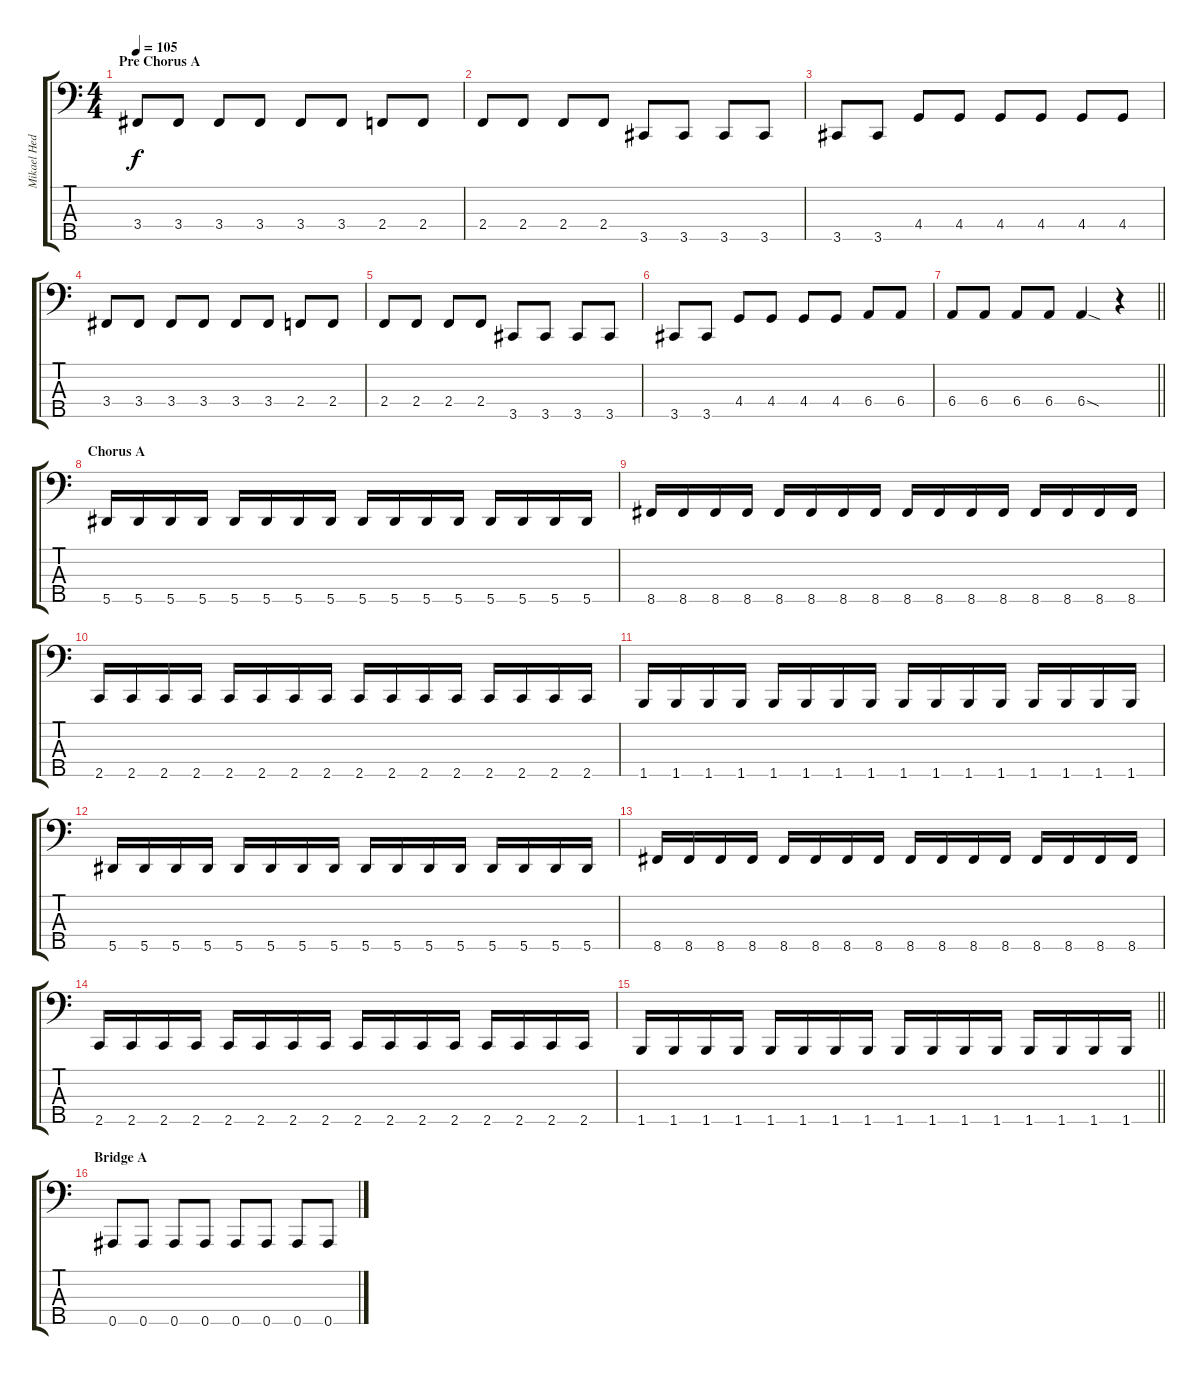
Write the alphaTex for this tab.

\track ("Mikael Hedlund" "Mikael Hed") {instrument electricbassfinger}
\staff {score tabs}
\tuning (Gb2 Db2 Ab1 Eb1 Bb0) {hide}
\ts (4 4)
\section ("" "Pre Chorus A")
\tempo 105
\clef f4
\ks c
3.4.8{dy f} 3.4.8 3.4.8 3.4.8 3.4.8 3.4.8 2.4.8 2.4.8 |
2.4.8 2.4.8 2.4.8 2.4.8 3.5.8 3.5.8 3.5.8 3.5.8 |
3.5.8 3.5.8 4.4.8 4.4.8 4.4.8 4.4.8 4.4.8 4.4.8 |
3.4.8 3.4.8 3.4.8 3.4.8 3.4.8 3.4.8 2.4.8 2.4.8 |
2.4.8 2.4.8 2.4.8 2.4.8 3.5.8 3.5.8 3.5.8 3.5.8 |
3.5.8 3.5.8 4.4.8 4.4.8 4.4.8 4.4.8 6.4.8 6.4.8 |
\barLineRight lightlight
6.4.8 6.4.8 6.4.8 6.4.8 6.4{sod}.4 r.4 |
\section ("" "Chorus A")
5.5.16 5.5.16 5.5.16 5.5.16 5.5.16 5.5.16 5.5.16 5.5.16 5.5.16 5.5.16 5.5.16 5.5.16 5.5.16 5.5.16 5.5.16 5.5.16 |
8.5.16 8.5.16 8.5.16 8.5.16 8.5.16 8.5.16 8.5.16 8.5.16 8.5.16 8.5.16 8.5.16 8.5.16 8.5.16 8.5.16 8.5.16 8.5.16 |
2.5.16 2.5.16 2.5.16 2.5.16 2.5.16 2.5.16 2.5.16 2.5.16 2.5.16 2.5.16 2.5.16 2.5.16 2.5.16 2.5.16 2.5.16 2.5.16 |
1.5.16 1.5.16 1.5.16 1.5.16 1.5.16 1.5.16 1.5.16 1.5.16 1.5.16 1.5.16 1.5.16 1.5.16 1.5.16 1.5.16 1.5.16 1.5.16 |
5.5.16 5.5.16 5.5.16 5.5.16 5.5.16 5.5.16 5.5.16 5.5.16 5.5.16 5.5.16 5.5.16 5.5.16 5.5.16 5.5.16 5.5.16 5.5.16 |
8.5.16 8.5.16 8.5.16 8.5.16 8.5.16 8.5.16 8.5.16 8.5.16 8.5.16 8.5.16 8.5.16 8.5.16 8.5.16 8.5.16 8.5.16 8.5.16 |
2.5.16 2.5.16 2.5.16 2.5.16 2.5.16 2.5.16 2.5.16 2.5.16 2.5.16 2.5.16 2.5.16 2.5.16 2.5.16 2.5.16 2.5.16 2.5.16 |
\barLineRight lightlight
1.5.16 1.5.16 1.5.16 1.5.16 1.5.16 1.5.16 1.5.16 1.5.16 1.5.16 1.5.16 1.5.16 1.5.16 1.5.16 1.5.16 1.5.16 1.5.16 |
\section ("" "Bridge A")
0.5.8 0.5.8 0.5.8 0.5.8 0.5.8 0.5.8 0.5.8 0.5.8
